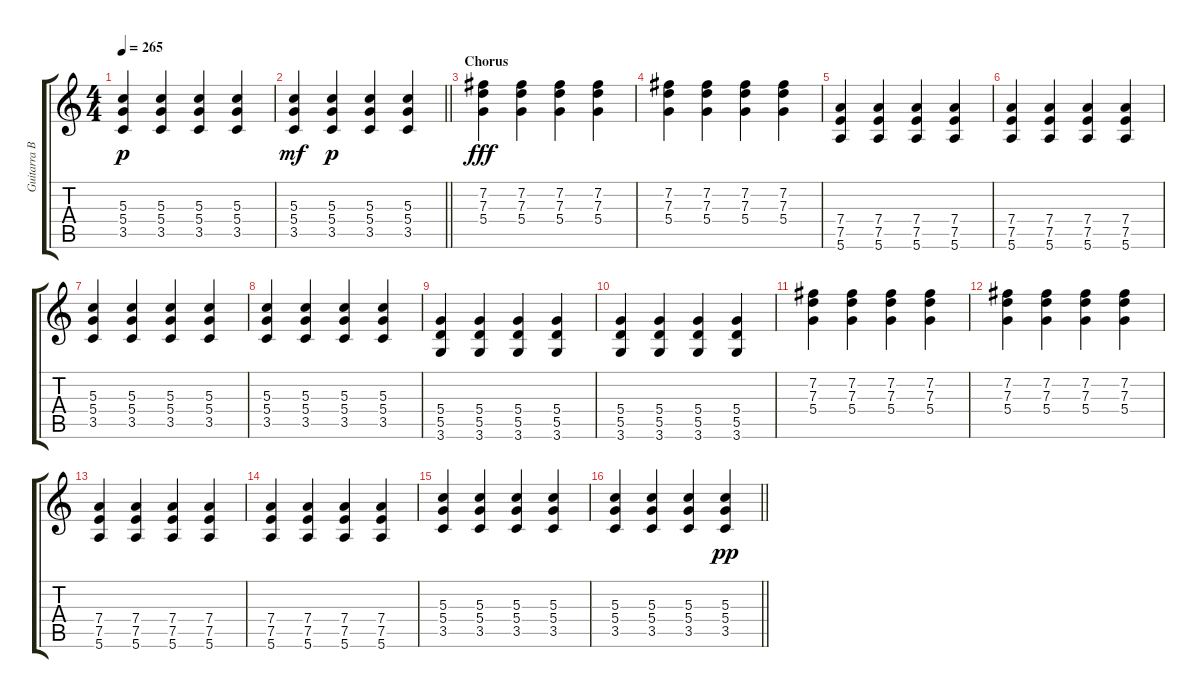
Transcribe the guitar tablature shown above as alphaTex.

\track ("Guitarra Bulliciosa" "Guitarra B") {instrument distortionguitar}
\staff {score tabs}
\tuning (E4 B3 G3 D3 A2 E2) {hide}
\ts (4 4)
\tempo 265
\clef g2
\ks c
(5.3 5.4 3.5).4{dy p} (5.3 5.4 3.5).4 (5.3 5.4 3.5).4 (5.3 5.4 3.5).4 |
\barLineRight lightlight
(5.3 5.4 3.5).4{dy mf} (5.3 5.4 3.5).4{dy p} (5.3 5.4 3.5).4 (5.3 5.4 3.5).4 |
\section ("" "Chorus")
(7.2 7.3 5.4).4{dy fff} (7.2 7.3 5.4).4 (7.2 7.3 5.4).4 (7.2 7.3 5.4).4 |
(7.2 7.3 5.4).4 (7.2 7.3 5.4).4 (7.2 7.3 5.4).4 (7.2 7.3 5.4).4 |
(7.4 7.5 5.6).4 (7.4 7.5 5.6).4 (7.4 7.5 5.6).4 (7.4 7.5 5.6).4 |
(7.4 7.5 5.6).4 (7.4 7.5 5.6).4 (7.4 7.5 5.6).4 (7.4 7.5 5.6).4 |
(5.3 5.4 3.5).4 (5.3 5.4 3.5).4 (5.3 5.4 3.5).4 (5.3 5.4 3.5).4 |
(5.3 5.4 3.5).4 (5.3 5.4 3.5).4 (5.3 5.4 3.5).4 (5.3 5.4 3.5).4 |
(5.4 5.5 3.6).4 (5.4 5.5 3.6).4 (5.4 5.5 3.6).4 (5.4 5.5 3.6).4 |
(5.4 5.5 3.6).4 (5.4 5.5 3.6).4 (5.4 5.5 3.6).4 (5.4 5.5 3.6).4 |
(7.2 7.3 5.4).4 (7.2 7.3 5.4).4 (7.2 7.3 5.4).4 (7.2 7.3 5.4).4 |
(7.2 7.3 5.4).4 (7.2 7.3 5.4).4 (7.2 7.3 5.4).4 (7.2 7.3 5.4).4 |
(7.4 7.5 5.6).4 (7.4 7.5 5.6).4 (7.4 7.5 5.6).4 (7.4 7.5 5.6).4 |
(7.4 7.5 5.6).4 (7.4 7.5 5.6).4 (7.4 7.5 5.6).4 (7.4 7.5 5.6).4 |
(5.3 5.4 3.5).4 (5.3 5.4 3.5).4 (5.3 5.4 3.5).4 (5.3 5.4 3.5).4 |
\barLineRight lightlight
(5.3 5.4 3.5).4 (5.3 5.4 3.5).4 (5.3 5.4 3.5).4 (5.3 5.4 3.5).4{dy pp}
